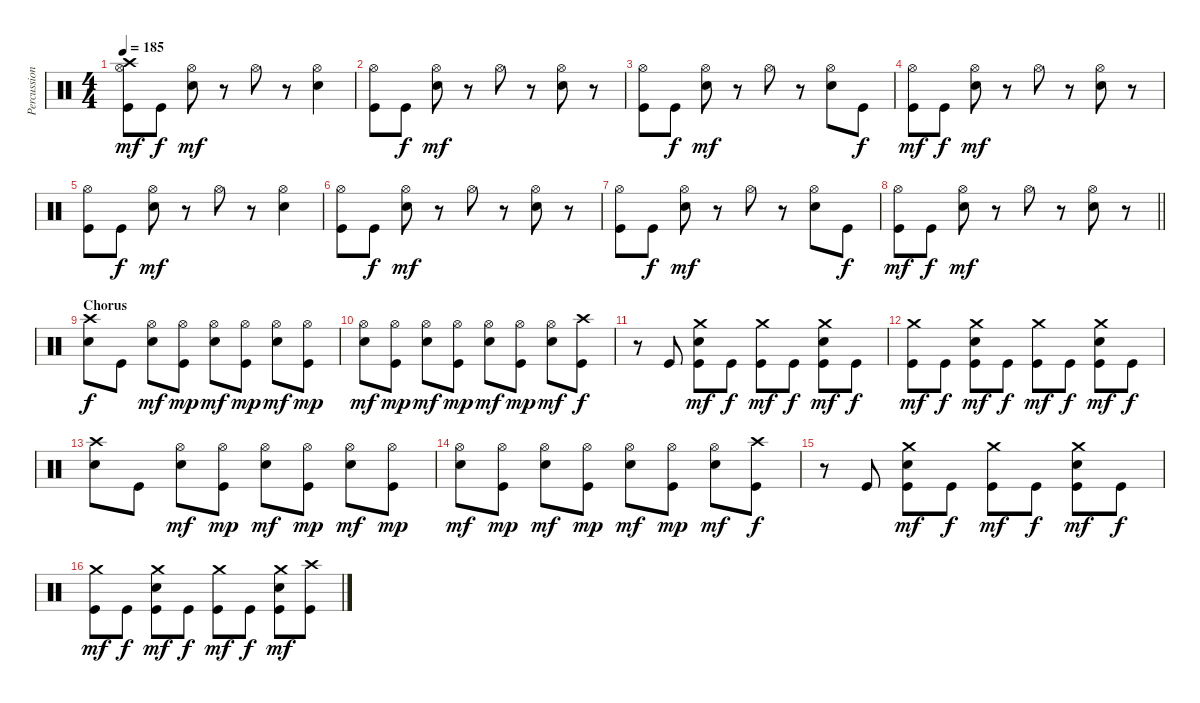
\track ("Percussions" "Percussion") {instrument percussion}
\staff {score}
\articulation defaults
\ts (4 4)
\tempo 185
\clef neutral
\ks c
("Kick (hit)" "Hi-Hat (open)" "Crash high (hit)").8{dy mf} "Kick (hit)".8{dy f} ("Electric Snare (hit)" "Hi-Hat (open)").8{dy mf} r.8 "Hi-Hat (open)".8 r.8 ("Electric Snare (hit)" "Hi-Hat (open)").4 |
("Kick (hit)" "Hi-Hat (open)").8 "Kick (hit)".8{dy f} ("Electric Snare (hit)" "Hi-Hat (open)").8{dy mf} r.8 "Hi-Hat (open)".8 r.8 ("Electric Snare (hit)" "Hi-Hat (open)").8 r.8 |
("Kick (hit)" "Hi-Hat (open)").8 "Kick (hit)".8{dy f} ("Electric Snare (hit)" "Hi-Hat (open)").8{dy mf} r.8 "Hi-Hat (open)".8 r.8 ("Electric Snare (hit)" "Hi-Hat (open)").8 "Kick (hit)".8{dy f} |
("Kick (hit)" "Hi-Hat (open)").8{dy mf} "Kick (hit)".8{dy f} ("Electric Snare (hit)" "Hi-Hat (open)").8{dy mf} r.8 "Hi-Hat (open)".8 r.8 ("Electric Snare (hit)" "Hi-Hat (open)").8 r.8 |
("Kick (hit)" "Hi-Hat (open)").8 "Kick (hit)".8{dy f} ("Electric Snare (hit)" "Hi-Hat (open)").8{dy mf} r.8 "Hi-Hat (open)".8 r.8 ("Electric Snare (hit)" "Hi-Hat (open)").4 |
("Kick (hit)" "Hi-Hat (open)").8 "Kick (hit)".8{dy f} ("Electric Snare (hit)" "Hi-Hat (open)").8{dy mf} r.8 "Hi-Hat (open)".8 r.8 ("Electric Snare (hit)" "Hi-Hat (open)").8 r.8 |
("Kick (hit)" "Hi-Hat (open)").8 "Kick (hit)".8{dy f} ("Electric Snare (hit)" "Hi-Hat (open)").8{dy mf} r.8 "Hi-Hat (open)".8 r.8 ("Electric Snare (hit)" "Hi-Hat (open)").8 "Kick (hit)".8{dy f} |
\barLineRight lightlight
("Kick (hit)" "Hi-Hat (open)").8{dy mf} "Kick (hit)".8{dy f} ("Electric Snare (hit)" "Hi-Hat (open)").8{dy mf} r.8 "Hi-Hat (open)".8 r.8 ("Electric Snare (hit)" "Hi-Hat (open)").8 r.8 |
\section ("" "Chorus")
("Electric Snare (hit)" "Crash high (hit)").8{dy f} "Kick (hit)".8 ("Electric Snare (hit)" "Hi-Hat (open)").8{dy mf} ("Kick (hit)" "Hi-Hat (open)").8{dy mp} ("Electric Snare (hit)" "Hi-Hat (open)").8{dy mf} ("Kick (hit)" "Hi-Hat (open)").8{dy mp} ("Electric Snare (hit)" "Hi-Hat (open)").8{dy mf} ("Kick (hit)" "Hi-Hat (open)").8{dy mp} |
("Electric Snare (hit)" "Hi-Hat (open)").8{dy mf} ("Kick (hit)" "Hi-Hat (open)").8{dy mp} ("Electric Snare (hit)" "Hi-Hat (open)").8{dy mf} ("Kick (hit)" "Hi-Hat (open)").8{dy mp} ("Electric Snare (hit)" "Hi-Hat (open)").8{dy mf} ("Kick (hit)" "Hi-Hat (open)").8{dy mp} ("Electric Snare (hit)" "Hi-Hat (open)").8{dy mf} ("Kick (hit)" "Crash high (hit)").8{dy f} |
r.8 "Kick (hit)".8 ("Kick (hit)" "Electric Snare (hit)" "Crash medium (hit)").8{dy mf} "Kick (hit)".8{dy f} ("Kick (hit)" "Crash medium (hit)").8{dy mf} "Kick (hit)".8{dy f} ("Kick (hit)" "Electric Snare (hit)" "Crash medium (hit)").8{dy mf} "Kick (hit)".8{dy f} |
("Kick (hit)" "Crash medium (hit)").8{dy mf} "Kick (hit)".8{dy f} ("Kick (hit)" "Electric Snare (hit)" "Crash medium (hit)").8{dy mf} "Kick (hit)".8{dy f} ("Kick (hit)" "Crash medium (hit)").8{dy mf} "Kick (hit)".8{dy f} ("Kick (hit)" "Electric Snare (hit)" "Crash medium (hit)").8{dy mf} "Kick (hit)".8{dy f} |
("Electric Snare (hit)" "Crash high (hit)").8 "Kick (hit)".8 ("Electric Snare (hit)" "Hi-Hat (open)").8{dy mf} ("Kick (hit)" "Hi-Hat (open)").8{dy mp} ("Electric Snare (hit)" "Hi-Hat (open)").8{dy mf} ("Kick (hit)" "Hi-Hat (open)").8{dy mp} ("Electric Snare (hit)" "Hi-Hat (open)").8{dy mf} ("Kick (hit)" "Hi-Hat (open)").8{dy mp} |
("Electric Snare (hit)" "Hi-Hat (open)").8{dy mf} ("Kick (hit)" "Hi-Hat (open)").8{dy mp} ("Electric Snare (hit)" "Hi-Hat (open)").8{dy mf} ("Kick (hit)" "Hi-Hat (open)").8{dy mp} ("Electric Snare (hit)" "Hi-Hat (open)").8{dy mf} ("Kick (hit)" "Hi-Hat (open)").8{dy mp} ("Electric Snare (hit)" "Hi-Hat (open)").8{dy mf} ("Kick (hit)" "Crash high (hit)").8{dy f} |
r.8 "Kick (hit)".8 ("Kick (hit)" "Electric Snare (hit)" "Crash medium (hit)").8{dy mf} "Kick (hit)".8{dy f} ("Kick (hit)" "Crash medium (hit)").8{dy mf} "Kick (hit)".8{dy f} ("Kick (hit)" "Electric Snare (hit)" "Crash medium (hit)").8{dy mf} "Kick (hit)".8{dy f} |
("Kick (hit)" "Crash medium (hit)").8{dy mf} "Kick (hit)".8{dy f} ("Kick (hit)" "Electric Snare (hit)" "Crash medium (hit)").8{dy mf} "Kick (hit)".8{dy f} ("Kick (hit)" "Crash medium (hit)").8{dy mf} "Kick (hit)".8{dy f} ("Kick (hit)" "Electric Snare (hit)" "Crash medium (hit)").8{dy mf} ("Kick (hit)" "Crash high (hit)").8
